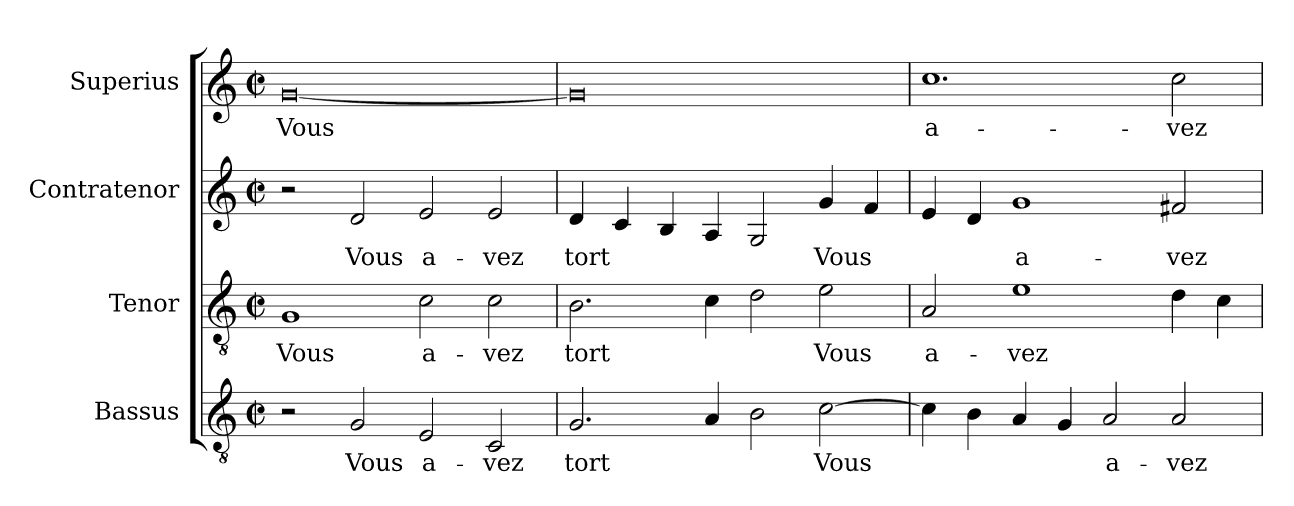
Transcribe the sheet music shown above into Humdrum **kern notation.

**kern	**text	**kern	**text	**kern	**text	**kern	**text
*part4	*part4	*part3	*part3	*part2	*part2	*part1	*part1
*staff4	*staff4	*staff3	*staff3	*staff2	*staff2	*staff1	*staff1
*I"Bassus	*	*I"Tenor	*	*I"Contratenor	*	*I"Superius	*
*	*	*I'T.	*	*	*	*I'S.	*
*clefGv2	*	*clefGv2	*	*clefG2	*	*clefG2	*
*k[]	*	*k[]	*	*k[]	*	*k[]	*
*C:	*	*C:	*	*C:	*	*C:	*
*M2/2	*	*M2/2	*	*M2/2	*	*M2/2	*
*met(c|)	*	*met(c|)	*	*met(c|)	*	*met(c|)	*
=1	=1	=1	=1	=1	=1	=1	=1
2r	.	1G/	Vous	2r	.	[0g/	Vous
2G/	Vous	.	.	2d/	Vous	.	.
2E/	a-	2c\	a-	2e/	a-	.	.
2C/	-vez	2c\	-vez	2e/	-vez	.	.
=2	=2	=2	=2	=2	=2	=2	=2
2.G/	tort	2.B\	tort	4d/	tort	0g/]	.
.	.	.	.	4c/	.	.	.
.	.	.	.	4B/	.	.	.
4A/	.	4c\	.	4A/	.	.	.
2B\	.	2d\	.	2G/	.	.	.
[2c\	Vous	2e\	Vous	4g/	Vous	.	.
.	.	.	.	4f/	.	.	.
=3	=3	=3	=3	=3	=3	=3	=3
4c\]	.	2A/	a-	4e/	.	1.cc\	a-
4B\	.	.	.	4d/	.	.	.
4A/	.	1e\	-vez	1g/	a-	.	.
4G/	.	.	.	.	.	.	.
2A/	a-	.	.	.	.	.	.
2A/	-vez	4d\	.	2f#X/	-vez	2cc\	-vez
.	.	4c\	.	.	.	.	.
=	=	=	=	=	=	=	=
*-	*-	*-	*-	*-	*-	*-	*-
